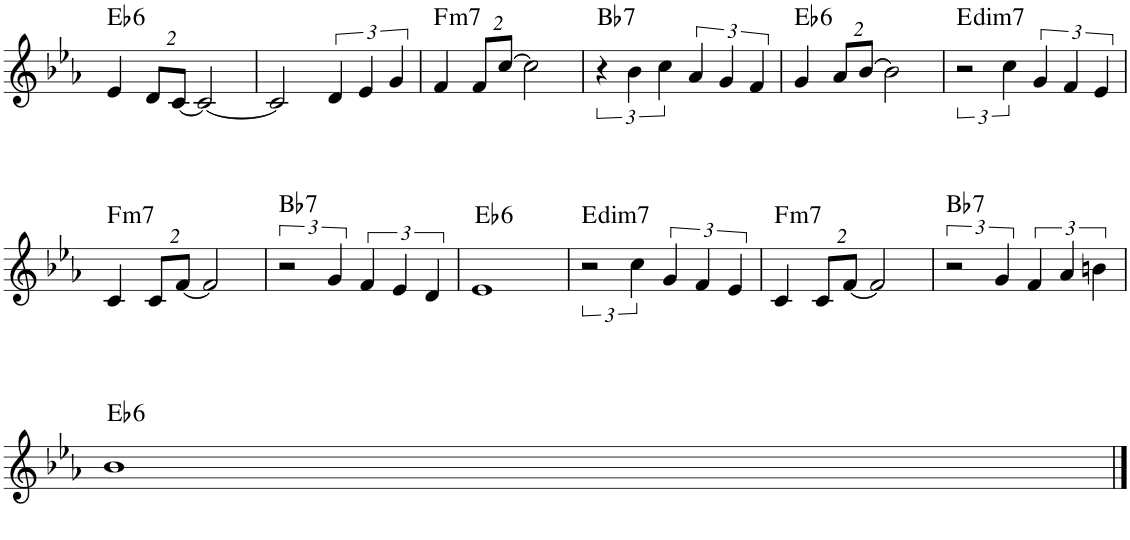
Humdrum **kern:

**kern	**harte
*part1	*part1
*staff1	*
*I"Piano	*
*I'Pno.	*
!!LO:PB:g=z
*clefG2	*
*k[b-e-a-]	*
*M4/4	*
=39	=39
!	!LO:H:kt=6
4e-/	Eb:maj6
8d/L	.
[8c/J	.
2c/_	.
=40	=40
2c/]	.
6d/	.
6e-/	.
6g/	.
=41	=41
!	!LO:H:kt=m7
4f/	F:min7
8f/L	.
[8cc/J	.
2cc\]	.
=42	=42
!	!LO:H:kt=7
6r	Bb:7
6b-\	.
6cc\	.
6a-/	.
6g/	.
6f/	.
=43	=43
!	!LO:H:kt=6
4g/	Eb:maj6
8a-/L	.
[8b-/J	.
2b-\]	.
=44	=44
!	!LO:H:kt=dim7
3r	E:dim7
6cc\	.
6g/	.
6f/	.
6e-/	.
!!LO:LB:g=z
=45	=45
!	!LO:H:kt=m7
4c/	F:min7
8c/L	.
[8f/J	.
2f/]	.
=46	=46
!	!LO:H:kt=7
3r	Bb:7
6g/	.
6f/	.
6e-/	.
6d/	.
=47	=47
!	!LO:H:kt=6
1e-	Eb:maj6
=48	=48
!	!LO:H:kt=dim7
3r	E:dim7
6cc\	.
6g/	.
6f/	.
6e-/	.
=49	=49
!	!LO:H:kt=m7
4c/	F:min7
8c/L	.
[8f/J	.
2f/]	.
=50	=50
!	!LO:H:kt=7
3r	Bb:7
6g/	.
6f/	.
6a-/	.
6bn\	.
!!LO:LB:g=z
=51	=51
!	!LO:H:kt=6
1b-	Eb:maj6
==	==
*-	*-
